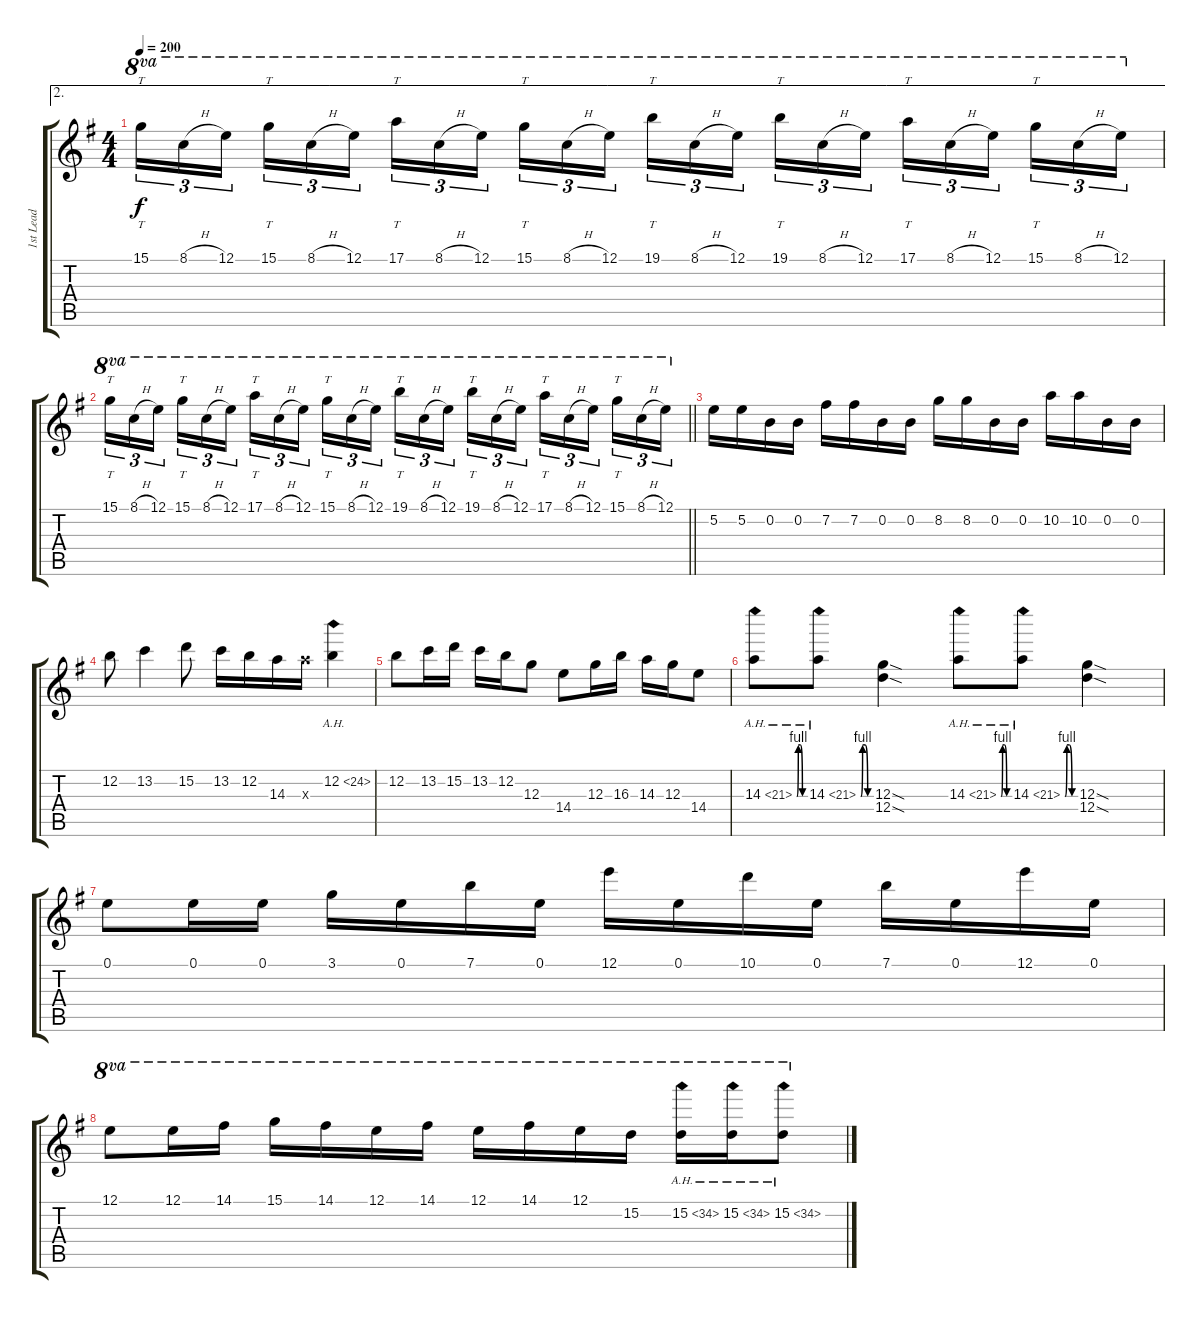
\track ("1st Lead" "1st Lead") {instrument distortionguitar}
\staff {score tabs}
\tuning (E4 B3 G3 D3 A2 E2) {hide}
\ae 2
\ts (4 4)
\tempo 200
\clef g2
\ks g
15.1.16{tt tu (3 2) ot 8va dy f} 8.1{h}.16{tu (3 2) ot 8va} 12.1.16{tu (3 2) ot 8va beam splitsecondary} 15.1.16{tt tu (3 2) ot 8va} 8.1{h}.16{tu (3 2) ot 8va} 12.1.16{tu (3 2) ot 8va} 17.1.16{tt tu (3 2) ot 8va} 8.1{h}.16{tu (3 2) ot 8va} 12.1.16{tu (3 2) ot 8va beam splitsecondary} 15.1.16{tt tu (3 2) ot 8va} 8.1{h}.16{tu (3 2) ot 8va} 12.1.16{tu (3 2) ot 8va} 19.1.16{tt tu (3 2) ot 8va} 8.1{h}.16{tu (3 2) ot 8va} 12.1.16{tu (3 2) ot 8va beam splitsecondary} 19.1.16{tt tu (3 2) ot 8va} 8.1{h}.16{tu (3 2) ot 8va} 12.1.16{tu (3 2) ot 8va} 17.1.16{tt tu (3 2) ot 8va} 8.1{h}.16{tu (3 2) ot 8va} 12.1.16{tu (3 2) ot 8va beam splitsecondary} 15.1.16{tt tu (3 2) ot 8va} 8.1{h}.16{tu (3 2) ot 8va} 12.1.16{tu (3 2) ot 8va} |
\barLineRight lightlight
15.1.16{tt tu (3 2) ot 8va} 8.1{h}.16{tu (3 2) ot 8va} 12.1.16{tu (3 2) ot 8va beam splitsecondary} 15.1.16{tt tu (3 2) ot 8va} 8.1{h}.16{tu (3 2) ot 8va} 12.1.16{tu (3 2) ot 8va} 17.1.16{tt tu (3 2) ot 8va} 8.1{h}.16{tu (3 2) ot 8va} 12.1.16{tu (3 2) ot 8va beam splitsecondary} 15.1.16{tt tu (3 2) ot 8va} 8.1{h}.16{tu (3 2) ot 8va} 12.1.16{tu (3 2) ot 8va} 19.1.16{tt tu (3 2) ot 8va} 8.1{h}.16{tu (3 2) ot 8va} 12.1.16{tu (3 2) ot 8va beam splitsecondary} 19.1.16{tt tu (3 2) ot 8va} 8.1{h}.16{tu (3 2) ot 8va} 12.1.16{tu (3 2) ot 8va} 17.1.16{tt tu (3 2) ot 8va} 8.1{h}.16{tu (3 2) ot 8va} 12.1.16{tu (3 2) ot 8va beam splitsecondary} 15.1.16{tt tu (3 2) ot 8va} 8.1{h}.16{tu (3 2) ot 8va} 12.1.16{tu (3 2) ot 8va} |
5.2.16 5.2.16 0.2.16 0.2.16 7.2.16 7.2.16 0.2.16 0.2.16 8.2.16 8.2.16 0.2.16 0.2.16 10.2.16 10.2.16 0.2.16 0.2.16 |
12.2.8 13.2.4 15.2.8 13.2.16 12.2.16 14.3.16 14.3{x}.16 12.2{ah 12}.4 |
12.2.8 13.2.16 15.2.16 13.2.16 12.2.16 12.3.8 14.4.8 12.3.16 16.3.16 14.3.16 12.3.16 14.4.8 |
14.3{be (custom 0 0 10 4 25 4 40 0 60 0) ah 7}.8 14.3{be (custom 0 0 10 4 25 4 40 0 60 0) ah 7}.8 (12.3{sod} 12.4{sod}).4 14.3{be (custom 0 0 10 4 25 4 40 0 60 0) ah 7}.8 14.3{be (custom 0 0 10 4 25 4 40 0 60 0) ah 7}.8 (12.3{sod} 12.4{sod}).4 |
0.1.8 0.1.16 0.1.16 3.1.16 0.1.16 7.1.16 0.1.16 12.1.16 0.1.16 10.1.16 0.1.16 7.1.16 0.1.16 12.1.16 0.1.16 |
12.1.8{ot 8va} 12.1.16{ot 8va} 14.1.16{ot 8va} 15.1.16{ot 8va} 14.1.16{ot 8va} 12.1.16{ot 8va} 14.1.16{ot 8va} 12.1.16{ot 8va} 14.1.16{ot 8va} 12.1.16{ot 8va} 15.2.16{ot 8va} 15.2{ah 19}.16{ot 8va} 15.2{ah 19}.16{ot 8va} 15.2{ah 19}.8{ot 8va}
